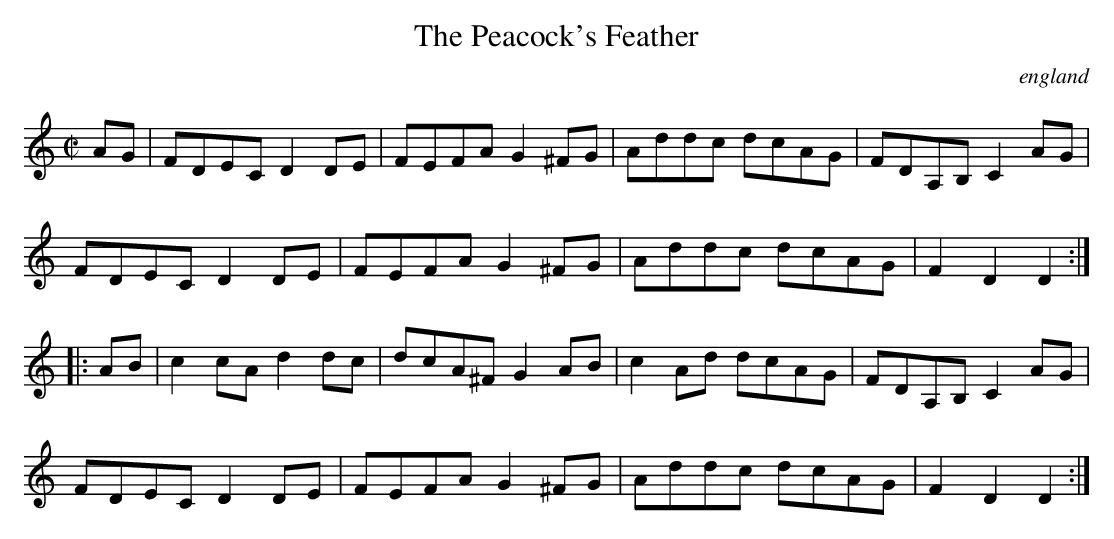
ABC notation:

X:1
T:Peacock's Feather, The
O:england
M:C|
K:Ddor
AG|FDEC D2DE|FEFA G2^FG|Addc dcAG|FDA,B, C2AG|
FDEC D2DE|FEFA G2^FG|Addc dcAG|F2D2 D2:|
|:AB|c2cA d2dc|dcA^F G2AB|c2Ad dcAG|FDA,B, C2AG|
FDEC D2DE|FEFA G2^FG|Addc dcAG|F2D2 D2:|
